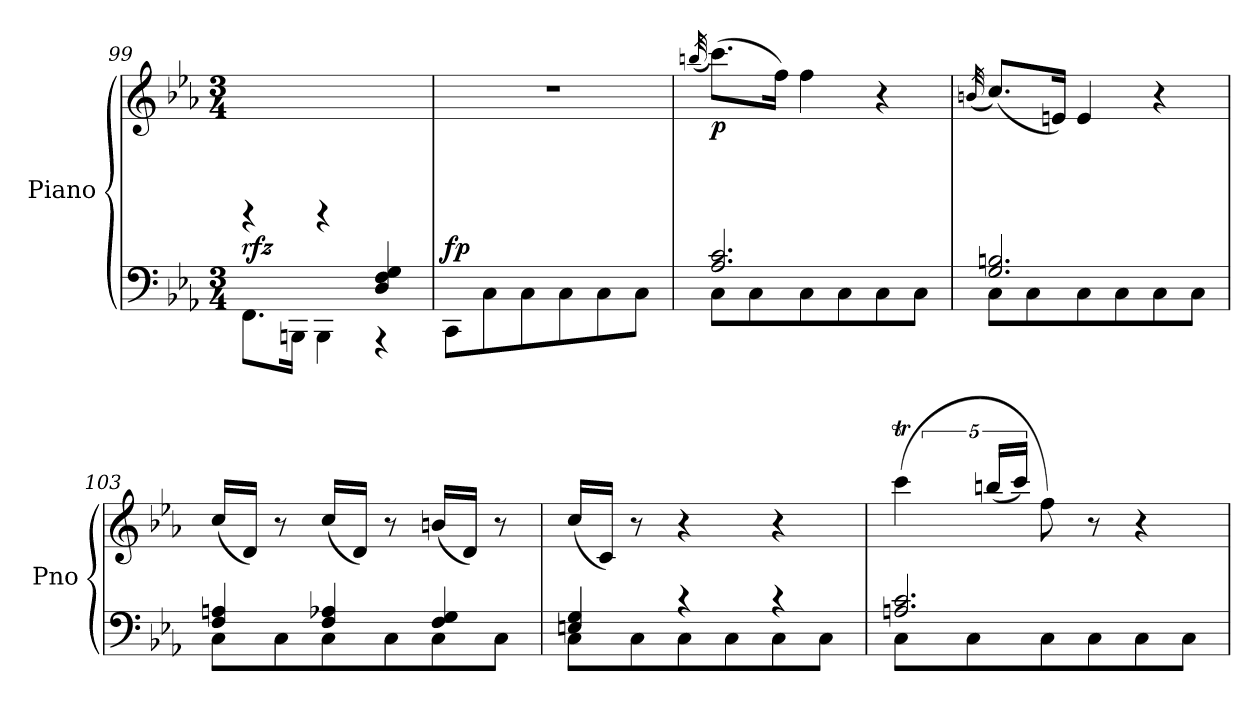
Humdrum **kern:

**kern	**kern	**dynam
*part1	*part1	*part1
*staff2	*staff1	*staff1/2
*I"Piano	*	*
*I'Pno	*	*
*clefF4	*clefG2	*
*k[b-e-a-]	*k[b-e-a-]	*
*E-:	*E-:	*
*M3/4	*M3/4	*
=99	=99	=99
*^	*	*
!	!	!	!LO:DY:a=2
2ryy	8.FF\L	4rAAA	rfz
.	16BBBn\Jk	.	.
.	4BBB\	4rAAA	.
4D/ 4F/ 4G/	4rAAA	4ryy	.
=100	=100	=100	=100
!	!	!	!LO:DY:a=2
*v	*v	*	*
8CC\L	2.r	fp
8C\	.	.
8C\	.	.
8C\	.	.
8C\	.	.
8C\J	.	.
=101	=101	=101
.	(32qbbn/	.
*^	*	*
!	!	!	!LO:DY:b
8C\L	2.A-/ 2.c/	(8.ccc\L)	p
8C\	.	.	.
.	.	16ff\Jk)	.
8C\	.	4ff\	.
8C\	.	.	.
8C\	.	4r	.
8C\J	.	.	.
!!LO:LB:g=z
=102	=102	=102	=102
.	.	(32qbn/	.
8C\L	2.G/ 2.Bn/	(8.cc/L)	.
8C\	.	.	.
.	.	16en/Jk)	.
8C\	.	4e/	.
8C\	.	.	.
8C\	.	4r	.
8C\J	.	.	.
=103	=103	=103	=103
8C\L	4F/ 4An/	(16cc/LL	.
.	.	16d/JJ)	.
8C\	.	8r	.
8C\	4F/ 4A-X/	(16cc/LL	.
.	.	16d/JJ)	.
8C\	.	8r	.
8C\	4F/ 4G/	(16bn/LL	.
.	.	16d/JJ)	.
8C\J	.	8r	.
=104	=104	=104	=104
8C\L	4En/ 4G/	(16cc/LL	.
.	.	16c/JJ)	.
8C\	.	8r	.
8C\	4rc	4r	.
8C\	.	.	.
8C\	4rc	4r	.
8C\J	.	.	.
=105	=105	=105	=105
*	*	*^	*
8C\L	2.An/ 2.c/	(4cccT\	20ryy	.
*	*	*	*Xtuplet	*
.	.	.	20dddyy	.
.	.	.	20cccyy	.
8C\	.	.	.	.
.	.	.	(20bbn/LL	.
.	.	.	20ccc/JJ)	.
8C\	.	8ff\)	2ryy	.
8C\	.	8r	.	.
8C\	.	4r	.	.
8C\J	.	.	.	.
*v	*v	*	*	*
*	*v	*v	*
=	=	=
*-	*-	*-
